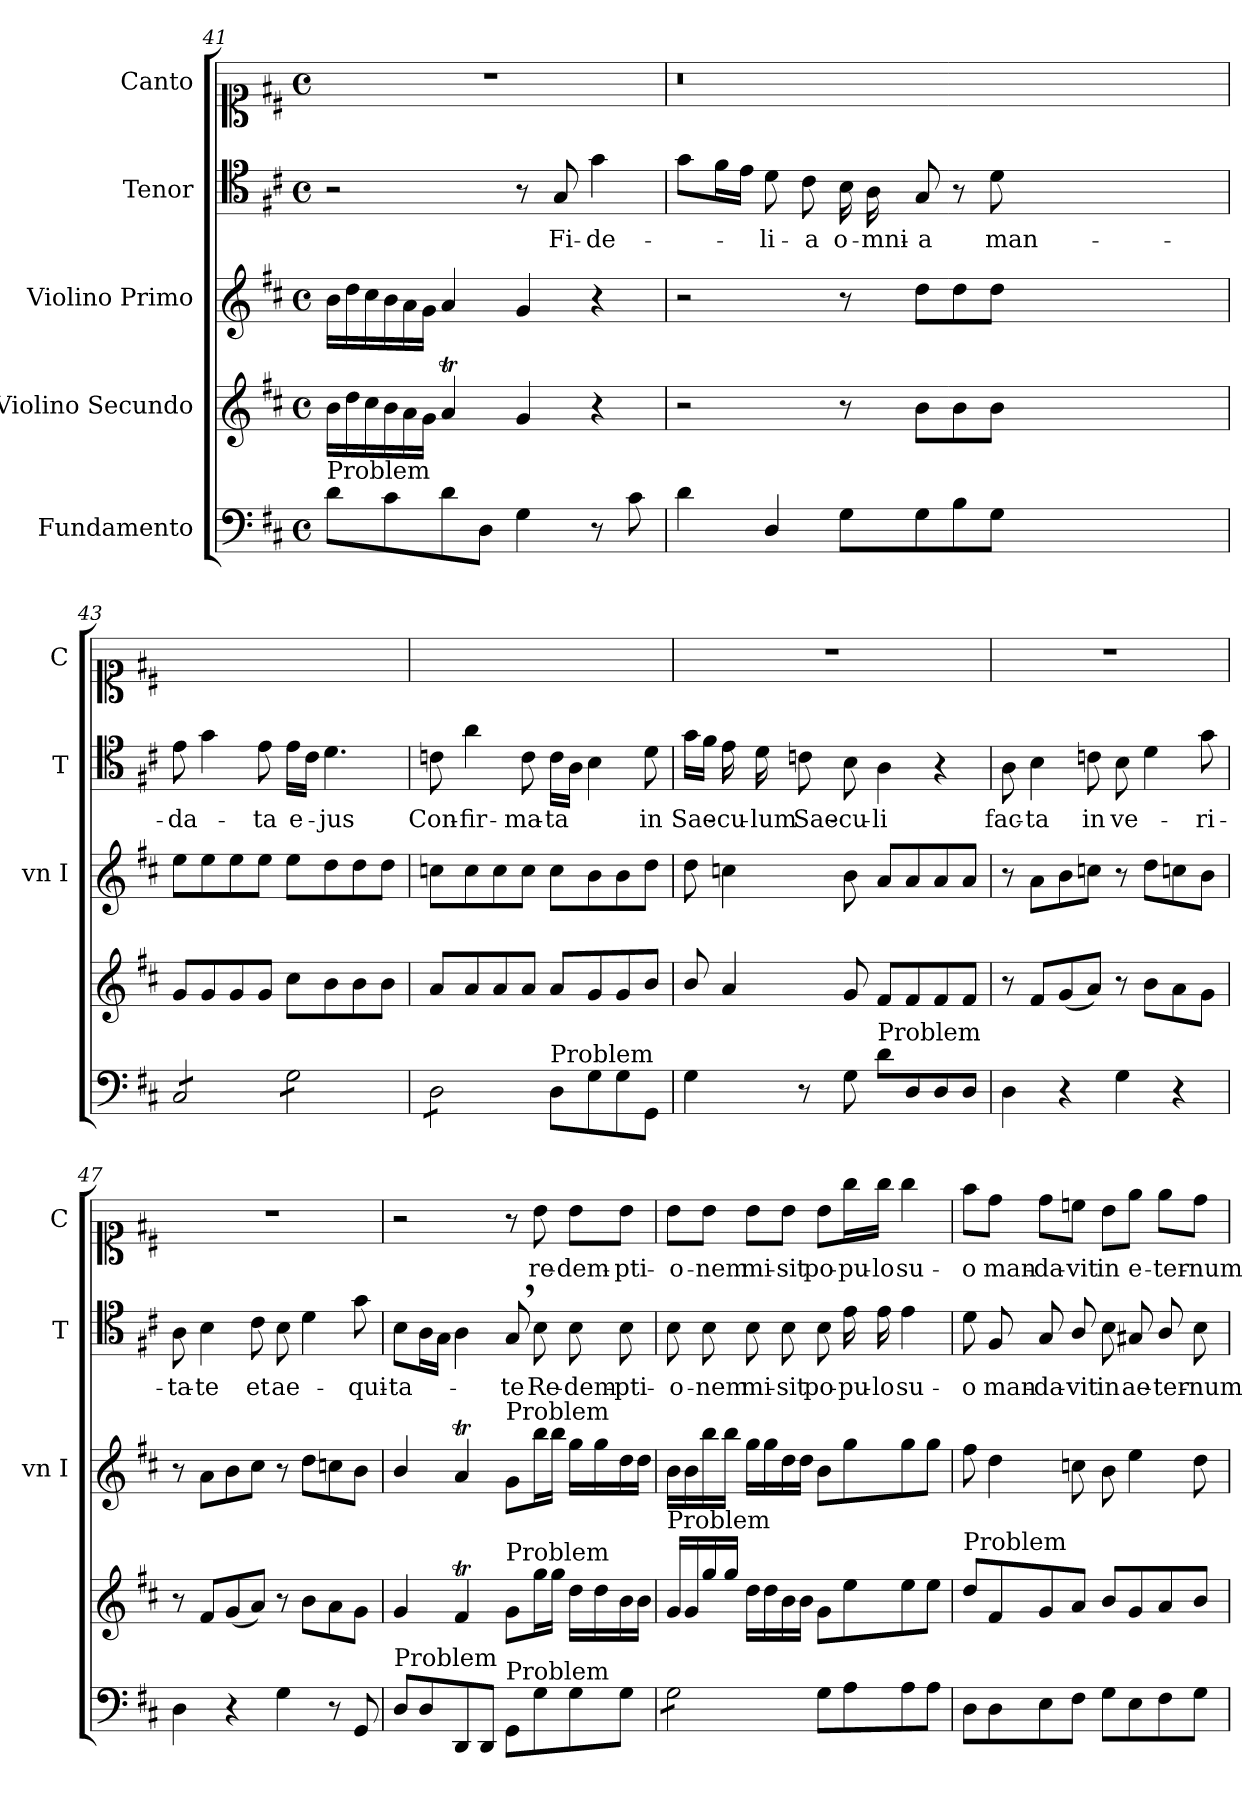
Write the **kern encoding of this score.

**kern	**kern	**kern	**kern	**text	**kern	**text
*part5	*part4	*part3	*part2	*part2	*part1	*part1
*staff5	*staff4	*staff3	*staff2	*staff2	*staff1	*staff1
*I"Fundamento	*I"Violino Secundo	*I"Violino Primo	*I"Tenor	*	*I"Canto	*
*	*	*I'vn I	*I'T	*	*I'C	*
*clefF4	*clefG2	*clefG2	*clefC4	*	*clefC1	*
*k[f#c#]	*k[f#c#]	*k[f#c#]	*k[f#c#]	*	*k[f#c#]	*
*M4/4	*M4/4	*M4/4	*M4/4	*	*M4/4	*
*met(c)	*met(c)	*met(c)	*met(c)	*	*met(c)	*
*	*Xtuplet	*Xtuplet	*	*	*	*
=41	=41	=41	=41	=41	=41	=41
!LO:TX:a:t=Problem	!	!	!	!	!	!
8d\L	24b\LL	24b\LL	2r	.	1r	.
.	24dd\	24dd\	.	.	.	.
.	24cc#\	24cc#\	.	.	.	.
8c#\	24b\	24b\	.	.	.	.
.	24a\	24a\	.	.	.	.
.	24g\JJ	24g\JJ	.	.	.	.
8d\	4aT/	4a/	.	.	.	.
8D/J	.	.	.	.	.	.
4G\	4g/	4g/	8r	.	.	.
.	.	.	8G/	Fi-	.	.
8r	4r	4r	4g\	-de-	.	.
8c#\	.	.	.	.	.	.
=42	=42	=42	=42	=42	=42	=42
4d\	2r	2r	8g\L	.	0.r	.
.	.	.	16f#\L	.	.	.
.	.	.	16e\JJ	.	.	.
4D/	.	.	8d\	-li-	.	.
.	.	.	8c#\	-a	.	.
8G\L	8r	8r	16B\	o-	.	.
.	.	.	16A\	-mni-	.	.
8G\	8b\L	8dd\L	8G/	-a	.	.
8B\	8b\	8dd\	8r	.	.	.
8G\J	8b\J	8dd\J	8d\	man-	.	.
0ryy	0ryy	0ryy	0ryy	.	.	.
=43	=43	=43	=43	=43	=43	=43
*tremolo	*	*	*	*	*	*
8C#/L	8g/L	8ee\L	8e\	-da-	1ryy	.
8C#/	8g/	8ee\	4g\	.	.	.
8C#/	8g/	8ee\	.	.	.	.
8C#/J	8g/J	8ee\J	8e\	-ta	.	.
8G\L	8cc#\L	8ee\L	16e\LL	e-	.	.
.	.	.	16c#\JJ	.	.	.
8G\	8b\	8dd\	4.d\	-jus	.	.
8G\	8b\	8dd\	.	.	.	.
8G\J	8b\J	8dd\J	.	.	.	.
=44	=44	=44	=44	=44	=44	=44
8D\L	8a/L	8ccn\L	8cn\	Con-	1ryy	.
8D\	8a/	8cc\	4a\	-fir-	.	.
8D\	8a/	8cc\	.	.	.	.
8D\J	8a/J	8cc\J	8c\	-ma-	.	.
*Xtremolo	*	*	*	*	*	*
!LO:TX:a:t=Problem	!	!	!	!	!	!
8D\L	8a/L	8cc\L	16c\LL	-ta	.	.
.	.	.	16A\JJ	.	.	.
8G\	8g/	8b\	4B\	.	.	.
8G\	8g/	8b\	.	.	.	.
8GG/J	8b/J	8dd\J	8d\	in	.	.
=45	=45	=45	=45	=45	=45	=45
4G\	8b/	8dd\	16g\LL	Sae-	1r	.
.	.	.	16f#\JJ	.	.	.
.	4a/	4ccn\	16e\	-cu-	.	.
.	.	.	16d\	-lum	.	.
8r	.	.	8cn\	Sae-	.	.
8G\	8g/	8b\	8B\	-cu-	.	.
!LO:TX:a:t=Problem	!	!	!	!	!	!
8d\L	8f#/L	8a/L	4A\	-li	.	.
8D/	8f#/	8a/	.	.	.	.
8D/	8f#/	8a/	4r	.	.	.
8D/J	8f#/J	8a/J	.	.	.	.
=46	=46	=46	=46	=46	=46	=46
4D\	8r	8r	8A\	fac-	1r	.
.	8f#/L	8a\L	4B\	-ta	.	.
4r	(8g/	8b\	.	.	.	.
.	8a/J)	8ccn\J	8cn\	in	.	.
4G\	8r	8r	8B\	ve-	.	.
.	8b\L	8dd\L	4d\	.	.	.
4r	8a\	8ccn\	.	.	.	.
.	8g\J	8b\J	8g\	-ri-	.	.
=47	=47	=47	=47	=47	=47	=47
4D\	8r	8r	8A\	-ta-	1r	.
.	8f#/L	8a\L	4B\	-te	.	.
4r	(8g/	8b\	.	.	.	.
.	8a/J)	8cc#\J	8c#\	et	.	.
4G\	8r	8r	8B\	ae-	.	.
.	8b\L	8dd\L	4d\	.	.	.
8r	8a\	8ccn\	.	.	.	.
8GG/	8g\J	8b\J	8g\	-qui-	.	.
=48	=48	=48	=48	=48	=48	=48
!LO:TX:a:t=Problem	!	!	!	!	!	!
8D\L	4g/	4b/	8B\L	-ta-	2r	.
8D\	.	.	16A\L	.	.	.
.	.	.	16G\JJ	.	.	.
8DD/	4f#t/	4aT/	4A\	.	.	.
8DD/J	.	.	.	.	.	.
!	!	!LO:TX:a:t=Problem	!	!	!	!
!	!LO:TX:a:t=Problem	!	!	!	!	!
!LO:TX:a:t=Problem	!	!	!	!	!	!
8GG/L	8g/L	8g/L	8G,/	-te	8r	.
8G\	16gg\L	16bb\L	8B\	Re-	8b\	re-
.	16gg\JJ	16bb\JJ	.	.	.	.
8G\	16dd\LL	16gg\LL	8B\	-dem-	8b\L	-dem-
.	16dd\	16gg\	.	.	.	.
8G\J	16b\	16dd\	8B\	-pti-	8b\J	-pti-
.	16b\JJ	16dd\JJ	.	.	.	.
=49	=49	=49	=49	=49	=49	=49
!	!LO:TX:a:t=Problem	!	!	!	!	!
*tremolo	*	*	*	*	*	*
8G\L	16g/LL	16b\LL	8B\	-o-	8b\L	-o-
.	16g/	16b\	.	.	.	.
8G\	16gg\	16bb\	8B\	-nem	8b\J	-nem
.	16gg\JJ	16bb\JJ	.	.	.	.
8G\	16dd\LL	16gg\LL	8B\	mi-	8b\L	mi-
.	16dd\	16gg\	.	.	.	.
8G\J	16b\	16dd\	8B\	-sit	8b\J	-sit
*Xtremolo	*	*	*	*	*	*
.	16b\JJ	16dd\JJ	.	.	.	.
8G\L	8g\L	8b\L	8B\	po-	8b\L	po-
8A\	8ee\	8gg\	16e\	-pu-	16gg\L	-pu-
.	.	.	16e\	-lo	16gg\JJ	-lo
8A\	8ee\	8gg\	4e\	su-	4gg\	su-
8A\J	8ee\J	8gg\J	.	.	.	.
=50	=50	=50	=50	=50	=50	=50
!	!LO:TX:a:t=Problem	!	!	!	!	!
8D\L	8dd\L	8ff#\	8d\	-o	8ff#\L	-o
8D\	8f#/	4dd\	8F#/	man-	8dd\J	man-
8E\	8g/	.	8G/	-da-	8dd\L	-da-
8F#\J	8a/J	8ccn\	8A/	-vit	8ccn\J	-vit
8G\L	8b/L	8b\	8B\	in	8b\L	in
8E\	8g/	4ee\	8G#X/	ae-	8ee\J	e-
8F#\	8a/	.	8A/	-ter-	8ee\L	-ter-
8G\J	8b/J	8dd\	8B\	-num	8dd\J	-num
=	=	=	=	=	=	=
*-	*-	*-	*-	*-	*-	*-
